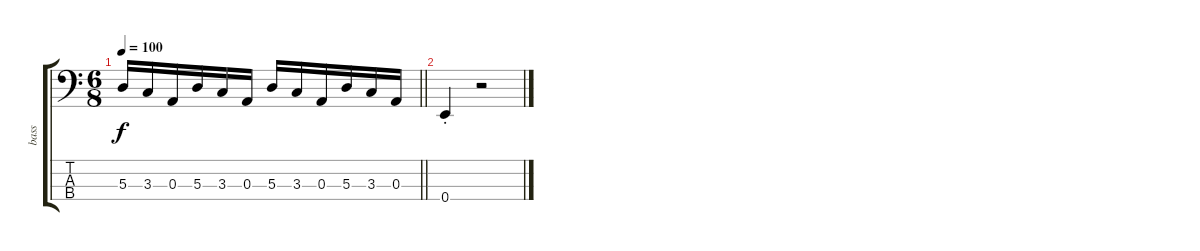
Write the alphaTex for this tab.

\track ("bass" "bass") {instrument electricbasspick}
\staff {score tabs}
\tuning (G2 D2 A1 E1) {hide}
\ts (6 8)
\tempo 100
\clef f4
\barLineRight lightlight
\ks c
5.3.16{dy f} 3.3.16 0.3.16 5.3.16 3.3.16 0.3.16 5.3.16 3.3.16 0.3.16 5.3.16 3.3.16 0.3.16 |
0.4{st}.4 r.2
